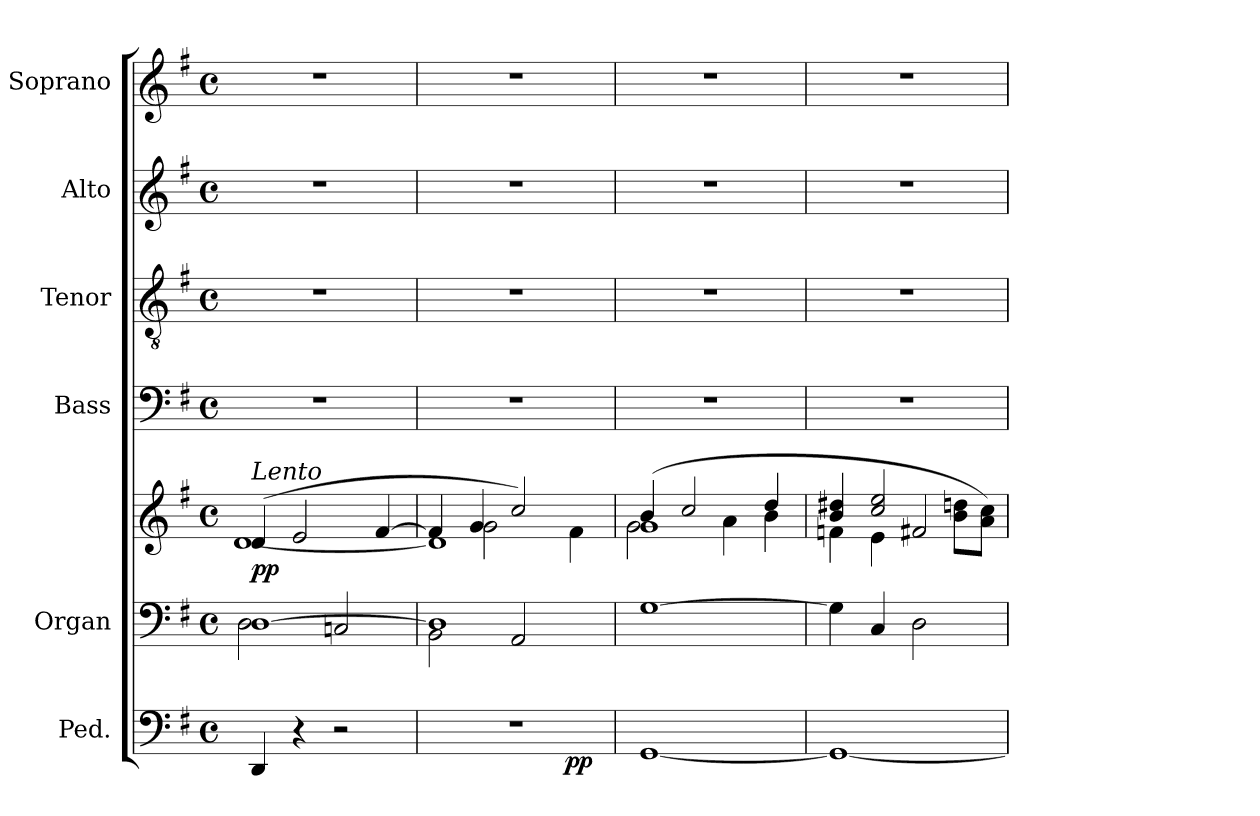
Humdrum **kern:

**kern	**dynam	**kern	**kern	**dynam	**kern	**kern	**kern	**kern
*part6	*part6	*part5	*part5	*part5	*part4	*part3	*part2	*part1
*staff7	*staff7	*staff6	*staff5	*staff5/6	*staff4	*staff3	*staff2	*staff1
*I"Ped.	*	*I"Organ	*	*	*I"Bass	*I"Tenor	*I"Alto	*I"Soprano
*	*	*I'Org.	*	*	*I'B.	*I'T.	*I'A.	*I'S.
!!LO:PB:g=z
*clefF4	*	*clefF4	*clefG2	*	*clefF4	*clefGv2	*clefG2	*clefG2
*	*	*	*	*	*	*ITrd7c12	*	*
*k[f#]	*	*k[f#]	*k[f#]	*	*k[f#]	*k[f#]	*k[f#]	*k[f#]
*G:	*	*G:	*G:	*	*G:	*G:	*G:	*G:
*M4/4	*	*M4/4	*M4/4	*	*M4/4	*M4/4	*M4/4	*M4/4
*met(c)	*	*met(c)	*met(c)	*	*met(c)	*met(c)	*met(c)	*met(c)
=1	=1	=1	=1	=1	=1	=1	=1	=1
*	*	*^	*^	*	*	*	*	*
!	!	!	!	!LO:TX:a:i:t=Lento	!	!	!	!	!	!
4DDi/	.	[1Di	2Di\	(4di/	[1di	pp	1r	1r	1r	1r
4r	.	.	.	2ei/	.	.	.	.	.	.
2r	.	.	2Cni/	.	.	.	.	.	.	.
.	.	.	.	[4f#i/	.	.	.	.	.	.
=2	=2	=2	=2	=2	=2	=2	=2	=2	=2	=2
*^	*	*	*	*	*^	*	*	*	*	*
1r	2ryy	.	1Di]	2BBi\	4f#i/]	1di]	4ryy	.	1r	1r	1r	1r
.	.	.	.	.	4gi/	.	2gi\	.	.	.	.	.
.	8ryy	.	.	2AAi/	2cci/)	.	.	.	.	.	.	.
.	16...ryy	.	.	.	.	.	.	.	.	.	.	.
.	4ryy	pp	.	.	.	.	.	.	.	.	.	.
.	.	.	.	.	.	.	4f#i\	.	.	.	.	.
.	128ryy	.	.	.	.	.	.	.	.	.	.	.
*v	*v	*	*	*	*	*	*	*	*	*	*	*
*	*	*v	*v	*	*	*	*	*	*	*	*
=3	=3	=3	=3	=3	=3	=3	=3	=3	=3	=3
[1GGi	.	[1Gi	(4bi/	1gi	2gi\	.	1r	1r	1r	1r
.	.	.	2cci/	.	.	.	.	.	.	.
.	.	.	.	.	4ai\	.	.	.	.	.
.	.	.	4ddi/	.	4bi\	.	.	.	.	.
*	*	*	*	*v	*v	*	*	*	*	*
=4	=4	=4	=4	=4	=4	=4	=4	=4	=4
1GGi_	.	4Gi\]	4bi/ 4dd#Xi	4fni\	.	1r	1r	1r	1r
.	.	4Ci/	2cci/ 2eei	4ei\	.	.	.	.	.
.	.	2Di\	.	2f#Xi/	.	.	.	.	.
.	.	.	8bi\ 8ddni\L	.	.	.	.	.	.
.	.	.	8ai\ 8cci\J)	.	.	.	.	.	.
*	*	*	*v	*v	*	*	*	*	*
=	=	=	=	=	=	=	=	=
*-	*-	*-	*-	*-	*-	*-	*-	*-
